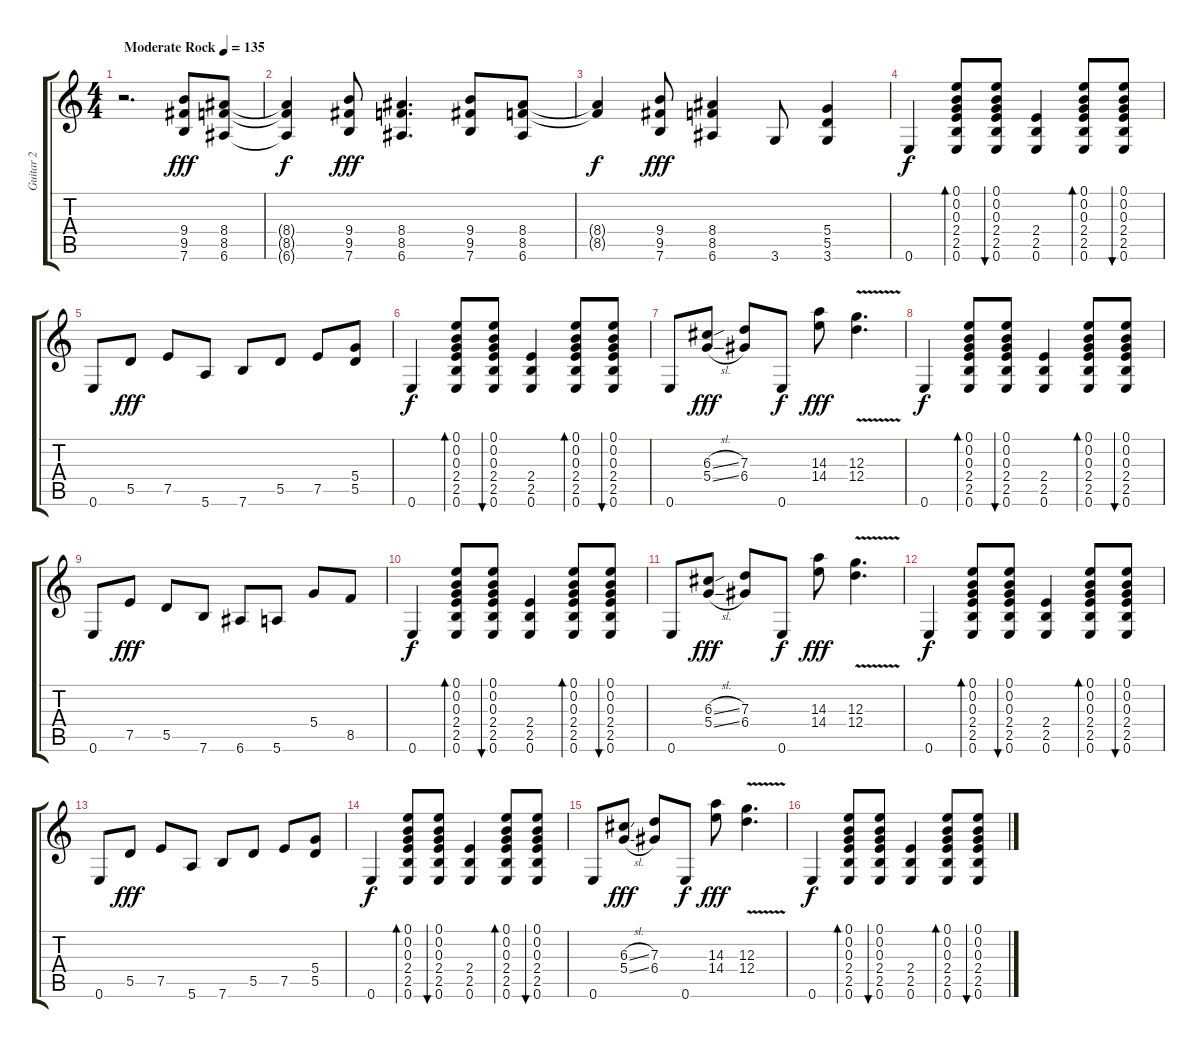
\track ("Guitar 2            " "Guitar 2  ") {instrument acousticguitarsteel}
\staff {score tabs}
\tuning (E4 B3 G3 D3 A2 E2) {hide}
\ts (4 4)
\tempo (135 "Moderate Rock")
\clef g2
\ks c
r.2{d dy fff instrument acousticguitarsteel} (9.4 9.5 7.6).8 (8.4 8.5 6.6).8 |
(8.4{t} 8.5{t} 6.6{t}).4{dy f} (9.4 9.5 7.6).8{dy fff} (8.4 8.5 6.6).4{d} (9.4 9.5 7.6).8 (8.4 8.5 6.6).8 |
(8.4{t} 8.5{t}).4{dy f} (9.4 9.5 7.6).8{dy fff} (8.4 8.5 6.6).4 3.6.8 (5.4 5.5 3.6).4 |
0.6.4{dy f} (0.1 0.2 0.3 2.4 2.5 0.6).8{bd 120} (0.1 0.2 0.3 2.4 2.5 0.6).8{bu 240} (2.4 2.5 0.6).4 (0.1 0.2 0.3 2.4 2.5 0.6).8{bd 240} (0.1 0.2 0.3 2.4 2.5 0.6).8{bu 240} |
0.6.8 5.5.8{dy fff} 7.5.8 5.6.8 7.6.8 5.5.8 7.5.8 (5.4 5.5).8 |
0.6.4{dy f} (0.1 0.2 0.3 2.4 2.5 0.6).8{bd 120} (0.1 0.2 0.3 2.4 2.5 0.6).8{bu 240} (2.4 2.5 0.6).4 (0.1 0.2 0.3 2.4 2.5 0.6).8{bd 240} (0.1 0.2 0.3 2.4 2.5 0.6).8{bu 240} |
0.6.8 (6.3{sl} 5.4{sl}).8{dy fff} (7.3 6.4).8 0.6.8{dy f} (14.3 14.4).8{dy fff} (12.3{v} 12.4{v}).4{d} |
0.6.4{dy f} (0.1 0.2 0.3 2.4 2.5 0.6).8{bd 120} (0.1 0.2 0.3 2.4 2.5 0.6).8{bu 240} (2.4 2.5 0.6).4 (0.1 0.2 0.3 2.4 2.5 0.6).8{bd 240} (0.1 0.2 0.3 2.4 2.5 0.6).8{bu 240} |
0.6.8 7.5.8{dy fff} 5.5.8 7.6.8 6.6.8 5.6.8 5.4.8 8.5.8 |
0.6.4{dy f} (0.1 0.2 0.3 2.4 2.5 0.6).8{bd 120} (0.1 0.2 0.3 2.4 2.5 0.6).8{bu 240} (2.4 2.5 0.6).4 (0.1 0.2 0.3 2.4 2.5 0.6).8{bd 240} (0.1 0.2 0.3 2.4 2.5 0.6).8{bu 240} |
0.6.8 (6.3{sl} 5.4{sl}).8{dy fff} (7.3 6.4).8 0.6.8{dy f} (14.3 14.4).8{dy fff} (12.3{v} 12.4{v}).4{d} |
0.6.4{dy f} (0.1 0.2 0.3 2.4 2.5 0.6).8{bd 120} (0.1 0.2 0.3 2.4 2.5 0.6).8{bu 240} (2.4 2.5 0.6).4 (0.1 0.2 0.3 2.4 2.5 0.6).8{bd 240} (0.1 0.2 0.3 2.4 2.5 0.6).8{bu 240} |
0.6.8 5.5.8{dy fff} 7.5.8 5.6.8 7.6.8 5.5.8 7.5.8 (5.4 5.5).8 |
0.6.4{dy f} (0.1 0.2 0.3 2.4 2.5 0.6).8{bd 120} (0.1 0.2 0.3 2.4 2.5 0.6).8{bu 240} (2.4 2.5 0.6).4 (0.1 0.2 0.3 2.4 2.5 0.6).8{bd 240} (0.1 0.2 0.3 2.4 2.5 0.6).8{bu 240} |
0.6.8 (6.3{sl} 5.4{sl}).8{dy fff} (7.3 6.4).8 0.6.8{dy f} (14.3 14.4).8{dy fff} (12.3{v} 12.4{v}).4{d} |
0.6.4{dy f} (0.1 0.2 0.3 2.4 2.5 0.6).8{bd 120} (0.1 0.2 0.3 2.4 2.5 0.6).8{bu 240} (2.4 2.5 0.6).4 (0.1 0.2 0.3 2.4 2.5 0.6).8{bd 240} (0.1 0.2 0.3 2.4 2.5 0.6).8{bu 240}
